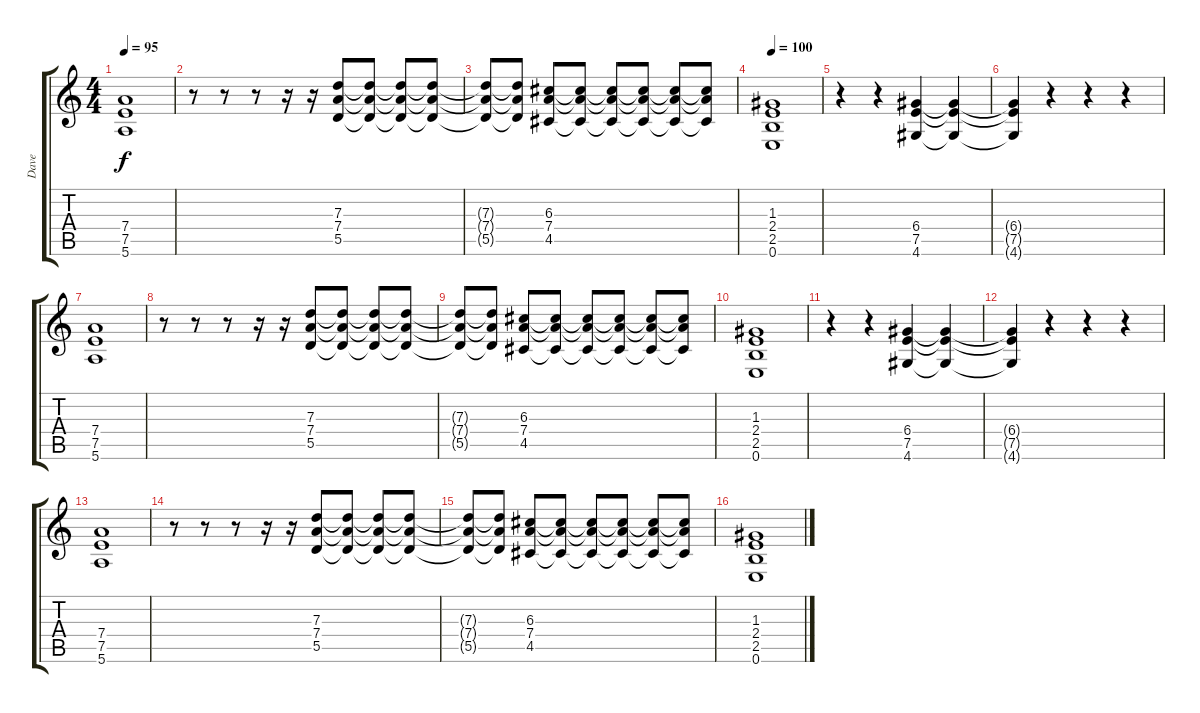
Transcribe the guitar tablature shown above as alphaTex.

\track ("Dave" "Dave") {instrument acousticguitarsteel}
\staff {score tabs}
\tuning (E4 B3 G3 D3 A2 E2) {hide}
\ts (4 4)
\tempo 95
\clef g2
\ks c
(7.4 7.5 5.6).1{dy f} |
r.8 r.8 r.8 r.16 r.16 (7.3 7.4 5.5).8 (7.3{t} 7.4{t} 5.5{t}).8 (7.3{t} 7.4{t} 5.5{t}).8 (7.3{t} 7.4{t} 5.5{t}).8 |
(7.3{t} 7.4{t} 5.5{t}).8 (7.3{t} 7.4{t} 5.5{t}).8 (6.3 7.4 4.5).8 (6.3{t} 7.4{t} 4.5{t}).8 (6.3{t} 7.4{t} 4.5{t}).8 (6.3{t} 7.4{t} 4.5{t}).8 (6.3{t} 7.4{t} 4.5{t}).8 (6.3{t} 7.4{t} 4.5{t}).8 |
\tempo 100
(1.3 2.4 2.5 0.6).1 |
r.4 r.4 (6.4 7.5 4.6).4 (6.4{t} 7.5{t} 4.6{t}).4 |
(6.4{t} 7.5{t} 4.6{t}).4 r.4 r.4 r.4 |
(7.4 7.5 5.6).1 |
r.8 r.8 r.8 r.16 r.16 (7.3 7.4 5.5).8 (7.3{t} 7.4{t} 5.5{t}).8 (7.3{t} 7.4{t} 5.5{t}).8 (7.3{t} 7.4{t} 5.5{t}).8 |
(7.3{t} 7.4{t} 5.5{t}).8 (7.3{t} 7.4{t} 5.5{t}).8 (6.3 7.4 4.5).8 (6.3{t} 7.4{t} 4.5{t}).8 (6.3{t} 7.4{t} 4.5{t}).8 (6.3{t} 7.4{t} 4.5{t}).8 (6.3{t} 7.4{t} 4.5{t}).8 (6.3{t} 7.4{t} 4.5{t}).8 |
(1.3 2.4 2.5 0.6).1 |
r.4 r.4 (6.4 7.5 4.6).4 (6.4{t} 7.5{t} 4.6{t}).4 |
(6.4{t} 7.5{t} 4.6{t}).4 r.4 r.4 r.4 |
(7.4 7.5 5.6).1 |
r.8 r.8 r.8 r.16 r.16 (7.3 7.4 5.5).8 (7.3{t} 7.4{t} 5.5{t}).8 (7.3{t} 7.4{t} 5.5{t}).8 (7.3{t} 7.4{t} 5.5{t}).8 |
(7.3{t} 7.4{t} 5.5{t}).8 (7.3{t} 7.4{t} 5.5{t}).8 (6.3 7.4 4.5).8 (6.3{t} 7.4{t} 4.5{t}).8 (6.3{t} 7.4{t} 4.5{t}).8 (6.3{t} 7.4{t} 4.5{t}).8 (6.3{t} 7.4{t} 4.5{t}).8 (6.3{t} 7.4{t} 4.5{t}).8 |
(1.3 2.4 2.5 0.6).1
